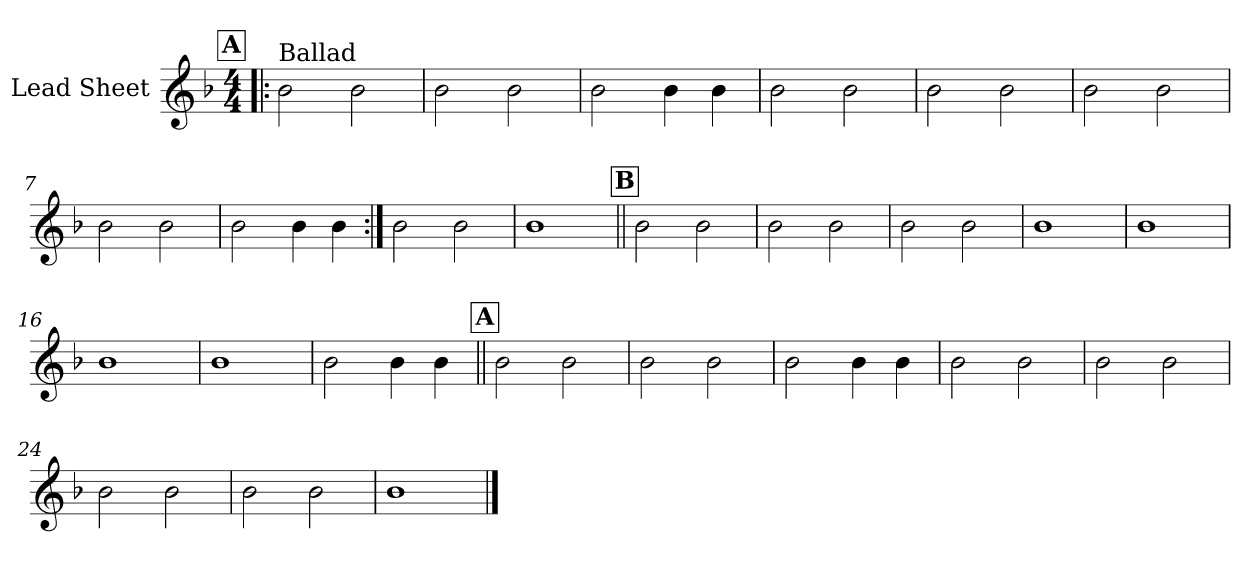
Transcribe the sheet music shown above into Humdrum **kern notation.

**kern
*part1
*staff1
*I"Lead Sheet
*clefG2
*k[b-]
*F:
*M4/4
!!LO:REH:place=s1:a:fs=14:t=A
=1!|:
!LO:TX:a:t=Ballad
2b-\
2b-\
=2
2b-\
2b-\
=3
2b-\
4b-\
4b-\
=4
2b-\
2b-\
!!LO:LB:g=z
=5
2b-\
2b-\
=6
2b-\
2b-\
=7
2b-\
2b-\
=8
2b-\
4b-\
4b-\
!!LO:LB:g=z
=9:|!
2b-\
2b-\
=10
1b-
!!LO:LB:g=z
!!LO:REH:place=s1:a:fs=14:t=B
=11||
2b-\
2b-\
=12
2b-\
2b-\
=13
2b-\
2b-\
=14
1b-
!!LO:LB:g=z
=15
1b-
=16
1b-
=17
1b-
=18
2b-\
4b-\
4b-\
!!LO:LB:g=z
!!LO:REH:place=s1:a:fs=14:t=A
=19||
2b-\
2b-\
=20
2b-\
2b-\
=21
2b-\
4b-\
4b-\
=22
2b-\
2b-\
!!LO:LB:g=z
=23
2b-\
2b-\
=24
2b-\
2b-\
=25
2b-\
2b-\
=26
1b-
==
*-
